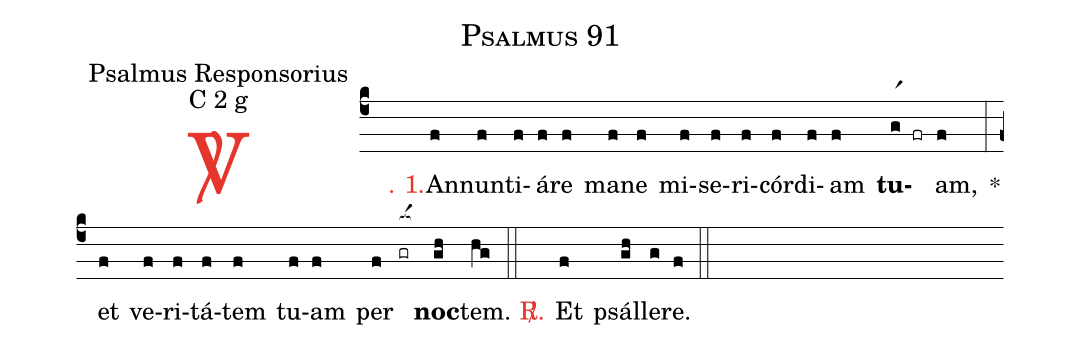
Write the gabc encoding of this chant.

name: Psalmus 91;
office-part: Psalmus Responsorius;
mode: C 2 g;
%%
(c4)

<c><sp>V/</sp>. 1.</c>() An(f)nun(f)ti(f)á(f)re(f) ma(f)ne(f) mi(f)se(f)ri(f)cór(f)di(f)am(f) <b>tu</b>(gr1 fr)am,(f) *(:) et(f) ve(f)ri(f)tá(f)tem(f) tu(f)am(f) per(f) <nlba>(gr[ocba:1{])<b>noc</b></nlba>(gh[ocba:0}])tem.(hg)

(::)

<nlba><c><sp>R/</sp>.</c>() Et</nlba>(f) psál(gh)le(g)re.(f)

(::)
